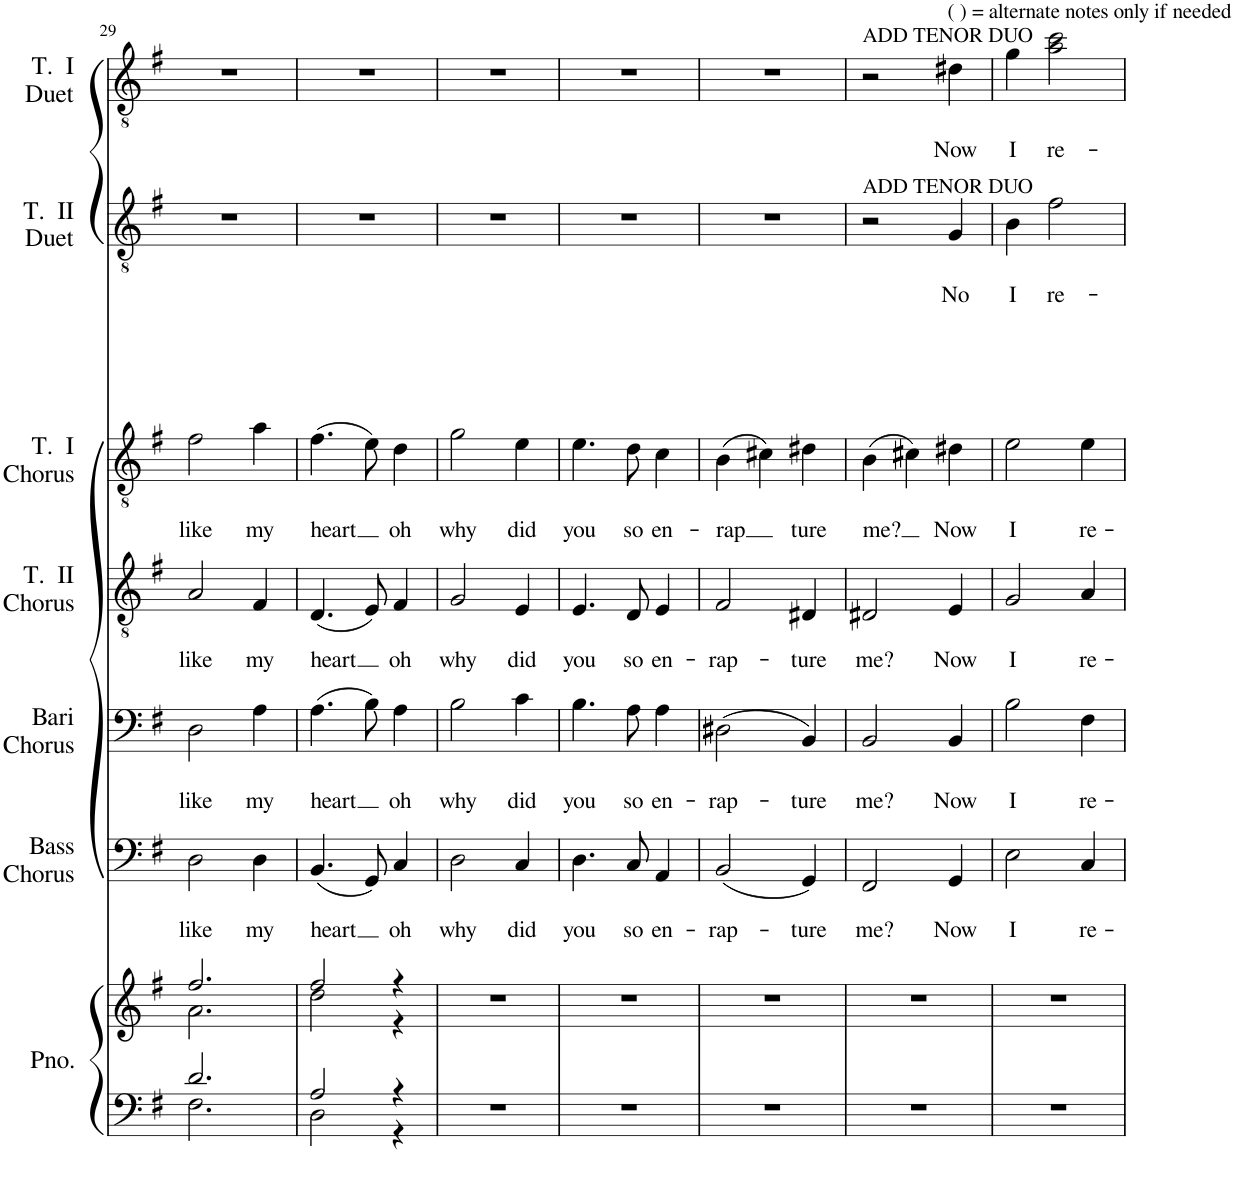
**kern	**kern	**kern	**text	**text	**kern	**text	**text	**kern	**text	**text	**kern	**text	**text	**kern	**text	**text	**kern	**text	**text
*part7	*part7	*part6	*part6	*part6	*part5	*part5	*part5	*part4	*part4	*part4	*part3	*part3	*part3	*part2	*part2	*part2	*part1	*part1	*part1
*staff8	*staff7	*staff6	*staff6	*staff6	*staff5	*staff5	*staff5	*staff4	*staff4	*staff4	*staff3	*staff3	*staff3	*staff2	*staff2	*staff2	*staff1	*staff1	*staff1
*I"Piano	*	*I"Bass Chorus	*	*	*I"Baritone Chorus	*	*	*I"Tenor II Chorus	*	*	*I"Tenor I Chorus	*	*	*I"Tenor II Duet	*	*	*I"Tenor I Duet	*	*
*I'Pno.	*	*I'Bass Chorus	*	*	*I'Bari Chorus	*	*	*I'T.  II Chorus	*	*	*I'T.  I Chorus	*	*	*I'T.  II Duet	*	*	*I'T.  I Duet	*	*
!!LO:PB:g=z
*clefF4	*clefG2	*clefF4	*	*	*clefF4	*	*	*clefGv2	*	*	*clefGv2	*	*	*clefGv2	*	*	*clefGv2	*	*
*k[f#]	*k[f#]	*k[f#]	*	*	*k[f#]	*	*	*k[f#]	*	*	*k[f#]	*	*	*k[f#]	*	*	*k[f#]	*	*
*M3/4	*M3/4	*M3/4	*	*	*M3/4	*	*	*M3/4	*	*	*M3/4	*	*	*M3/4	*	*	*M3/4	*	*
=29	=29	=29	=29	=29	=29	=29	=29	=29	=29	=29	=29	=29	=29	=29	=29	=29	=29	=29	=29
*^	*^	*	*	*	*	*	*	*	*	*	*	*	*	*	*	*	*	*	*
!	!	!	!	!	!	!LO:LY:b	!	!	!LO:LY:b	!	!	!LO:LY:b	!	!	!LO:LY:b	!	!	!	!	!	!
2.d/	2.F#\	2.ff#/	2.a\	2D\	.	like	2D\	.	like	2A/	.	like	2f#\	.	like	2.r	.	.	2.r	.	.
!	!	!	!	!	!	!LO:LY:b	!	!	!LO:LY:b	!	!	!LO:LY:b	!	!	!LO:LY:b	!	!	!	!	!	!
.	.	.	.	4D\	.	my	4A\	.	my	4F#/	.	my	4a\	.	my	.	.	.	.	.	.
=30	=30	=30	=30	=30	=30	=30	=30	=30	=30	=30	=30	=30	=30	=30	=30	=30	=30	=30	=30	=30	=30
!	!	!	!	!	!	!LO:LY:b	!	!	!LO:LY:b	!	!	!LO:LY:b	!	!	!LO:LY:b	!	!	!	!	!	!
2A/	2D\	2ff#/	2dd\	(4.BB/	.	heart	(4.A\	.	heart	(4.D/	.	heart	(4.f#\	.	heart	2.r	.	.	2.r	.	.
.	.	.	.	8GG/)	.	.	8B\)	.	.	8E/)	.	.	8e\)	.	.	.	.	.	.	.	.
!	!	!	!	!	!	!LO:LY:b	!	!	!LO:LY:b	!	!	!LO:LY:b	!	!	!LO:LY:b	!	!	!	!	!	!
4r	4r	4r	4r	4C/	.	oh	4A\	.	oh	4F#/	.	oh	4d\	.	oh	.	.	.	.	.	.
=31	=31	=31	=31	=31	=31	=31	=31	=31	=31	=31	=31	=31	=31	=31	=31	=31	=31	=31	=31	=31	=31
!	!	!	!	!	!	!LO:LY:b	!	!	!LO:LY:b	!	!	!LO:LY:b	!	!	!LO:LY:b	!	!	!	!	!	!
*v	*v	*	*	*	*	*	*	*	*	*	*	*	*	*	*	*	*	*	*	*	*
*	*v	*v	*	*	*	*	*	*	*	*	*	*	*	*	*	*	*	*	*	*
2.r	2.r	2D\	.	why	2B\	.	why	2G/	.	why	2g\	.	why	2.r	.	.	2.r	.	.
!	!	!	!	!LO:LY:b	!	!	!LO:LY:b	!	!	!LO:LY:b	!	!	!LO:LY:b	!	!	!	!	!	!
.	.	4C/	.	did	4c\	.	did	4E/	.	did	4e\	.	did	.	.	.	.	.	.
=32	=32	=32	=32	=32	=32	=32	=32	=32	=32	=32	=32	=32	=32	=32	=32	=32	=32	=32	=32
!	!	!	!	!LO:LY:b	!	!	!LO:LY:b	!	!	!LO:LY:b	!	!	!LO:LY:b	!	!	!	!	!	!
2.r	2.r	4.D\	.	you	4.B\	.	you	4.E/	.	you	4.e\	.	you	2.r	.	.	2.r	.	.
!	!	!	!	!LO:LY:b	!	!	!LO:LY:b	!	!	!LO:LY:b	!	!	!LO:LY:b	!	!	!	!	!	!
.	.	8C/	.	so	8A\	.	so	8D/	.	so	8d\	.	so	.	.	.	.	.	.
!	!	!	!	!LO:LY:b	!	!	!LO:LY:b	!	!	!LO:LY:b	!	!	!LO:LY:b	!	!	!	!	!	!
.	.	4AA/	.	en-	4A\	.	en-	4E/	.	en-	4c\	.	en-	.	.	.	.	.	.
=33	=33	=33	=33	=33	=33	=33	=33	=33	=33	=33	=33	=33	=33	=33	=33	=33	=33	=33	=33
!	!	!	!	!LO:LY:b	!	!	!LO:LY:b	!	!	!LO:LY:b	!	!	!LO:LY:b	!	!	!	!	!	!
2.r	2.r	(2BB/	.	-rap-	(2D#X\	.	-rap-	2F#/	.	-rap-	(4B\	.	-rap	2.r	.	.	2.r	.	.
.	.	.	.	.	.	.	.	.	.	.	4c#X\)	.	.	.	.	.	.	.	.
!	!	!	!	!LO:LY:b	!	!	!LO:LY:b	!	!	!LO:LY:b	!	!	!LO:LY:b	!	!	!	!	!	!
.	.	4GG/)	.	-ture	4BB/)	.	-ture	4D#X/	.	-ture	4d#X\	.	ture	.	.	.	.	.	.
=34	=34	=34	=34	=34	=34	=34	=34	=34	=34	=34	=34	=34	=34	=34	=34	=34	=34	=34	=34
!	!	!	!	!	!	!	!	!	!	!	!	!	!	!	!	!	!LO:TX:a:t=ADD TENOR DUO	!	!
!	!	!	!	!	!	!	!	!	!	!	!	!	!	!LO:TX:a:t=ADD TENOR DUO	!	!	!	!	!
!	!	!	!	!LO:LY:b	!	!	!LO:LY:b	!	!	!LO:LY:b	!	!	!LO:LY:b	!	!	!	!	!	!
2.r	2.r	2FF#/	.	me?	2BB/	.	me?	2D#X/	.	me?	(4B\	.	me?	2r	.	.	2r	.	.
.	.	.	.	.	.	.	.	.	.	.	4c#X\)	.	.	.	.	.	.	.	.
!	!	!	!	!	!	!	!	!	!	!	!	!	!	!	!	!	!LO:TX:a:t=( ) = alternate notes only if needed	!	!
!	!	!	!	!LO:LY:b	!	!	!LO:LY:b	!	!	!LO:LY:b	!	!	!LO:LY:b	!	!	!LO:LY:b	!	!	!LO:LY:b
.	.	4GG/	.	Now	4BB/	.	Now	4E/	.	Now	4d#X\	.	Now	4G/	.	No	4d#X\	.	Now
=35	=35	=35	=35	=35	=35	=35	=35	=35	=35	=35	=35	=35	=35	=35	=35	=35	=35	=35	=35
!	!	!	!	!LO:LY:b	!	!	!LO:LY:b	!	!	!LO:LY:b	!	!	!LO:LY:b	!	!	!LO:LY:b	!	!	!LO:LY:b
2.r	2.r	2E\	.	I	2B\	.	I	2G/	.	I	2e\	.	I	4B\	.	I	4g\	.	I
!	!	!	!	!	!	!	!	!	!	!	!	!	!	!	!	!LO:LY:b	!	!	!LO:LY:b
.	.	.	.	.	.	.	.	.	.	.	.	.	.	2f#\	.	re-	2a\ 2cc\	.	re-
!	!	!	!	!LO:LY:b	!	!	!LO:LY:b	!	!	!LO:LY:b	!	!	!LO:LY:b	!	!	!	!	!	!
.	.	4C/	.	re-	4F#\	.	re-	4A/	.	re-	4e\	.	re-	.	.	.	.	.	.
=	=	=	=	=	=	=	=	=	=	=	=	=	=	=	=	=	=	=	=
*-	*-	*-	*-	*-	*-	*-	*-	*-	*-	*-	*-	*-	*-	*-	*-	*-	*-	*-	*-
